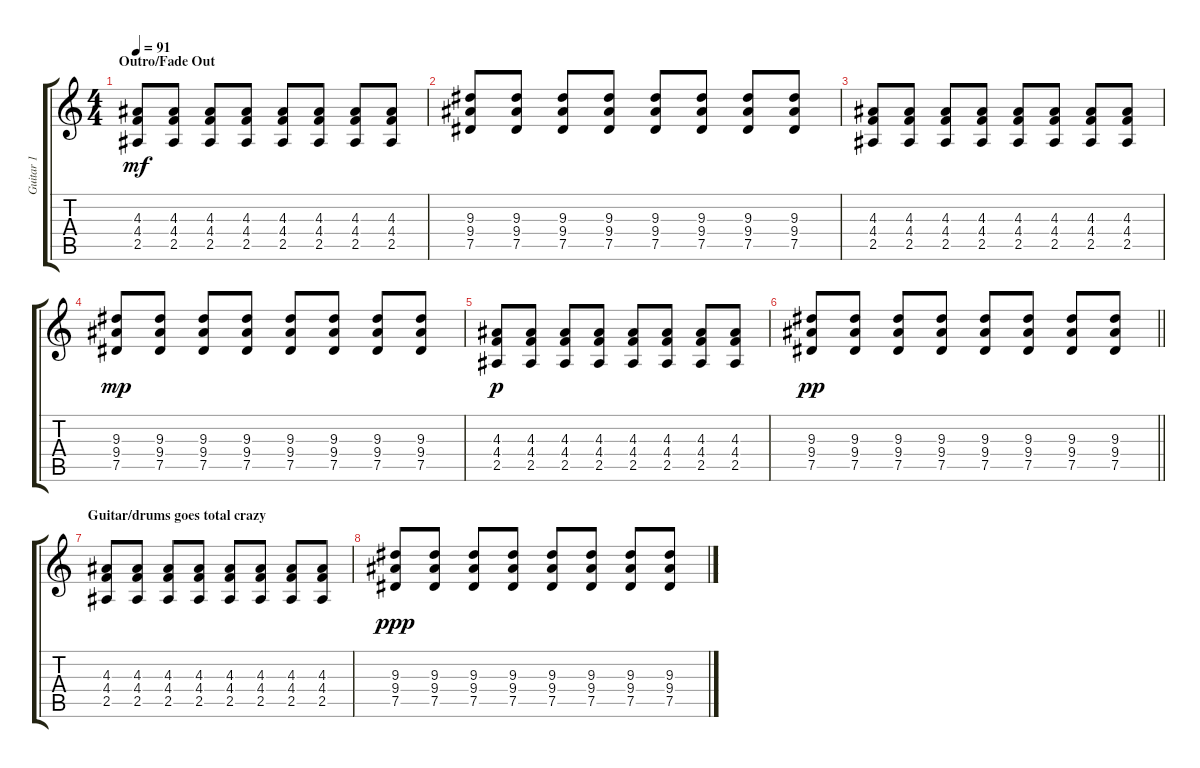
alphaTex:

\track ("Guitar 1" "Guitar 1") {instrument electricguitarjazz}
\staff {score tabs}
\tuning (Eb4 Bb3 Gb3 Db3 Ab2 Eb2) {hide}
\ts (4 4)
\section ("" "Outro/Fade Out")
\tempo 91
\clef g2
\ks c
(4.3 4.4 2.5).8{dy mf} (4.3 4.4 2.5).8 (4.3 4.4 2.5).8 (4.3 4.4 2.5).8 (4.3 4.4 2.5).8 (4.3 4.4 2.5).8 (4.3 4.4 2.5).8 (4.3 4.4 2.5).8 |
(9.3 9.4 7.5).8 (9.3 9.4 7.5).8 (9.3 9.4 7.5).8 (9.3 9.4 7.5).8 (9.3 9.4 7.5).8 (9.3 9.4 7.5).8 (9.3 9.4 7.5).8 (9.3 9.4 7.5).8 |
(4.3 4.4 2.5).8 (4.3 4.4 2.5).8 (4.3 4.4 2.5).8 (4.3 4.4 2.5).8 (4.3 4.4 2.5).8 (4.3 4.4 2.5).8 (4.3 4.4 2.5).8 (4.3 4.4 2.5).8 |
(9.3 9.4 7.5).8{dy mp} (9.3 9.4 7.5).8 (9.3 9.4 7.5).8 (9.3 9.4 7.5).8 (9.3 9.4 7.5).8 (9.3 9.4 7.5).8 (9.3 9.4 7.5).8 (9.3 9.4 7.5).8 |
(4.3 4.4 2.5).8{dy p} (4.3 4.4 2.5).8 (4.3 4.4 2.5).8 (4.3 4.4 2.5).8 (4.3 4.4 2.5).8 (4.3 4.4 2.5).8 (4.3 4.4 2.5).8 (4.3 4.4 2.5).8 |
\barLineRight lightlight
(9.3 9.4 7.5).8{dy pp} (9.3 9.4 7.5).8 (9.3 9.4 7.5).8 (9.3 9.4 7.5).8 (9.3 9.4 7.5).8 (9.3 9.4 7.5).8 (9.3 9.4 7.5).8 (9.3 9.4 7.5).8 |
\section ("" "Guitar/drums goes total crazy")
(4.3 4.4 2.5).8 (4.3 4.4 2.5).8 (4.3 4.4 2.5).8 (4.3 4.4 2.5).8 (4.3 4.4 2.5).8 (4.3 4.4 2.5).8 (4.3 4.4 2.5).8 (4.3 4.4 2.5).8 |
(9.3 9.4 7.5).8{dy ppp} (9.3 9.4 7.5).8 (9.3 9.4 7.5).8 (9.3 9.4 7.5).8 (9.3 9.4 7.5).8 (9.3 9.4 7.5).8 (9.3 9.4 7.5).8 (9.3 9.4 7.5).8
